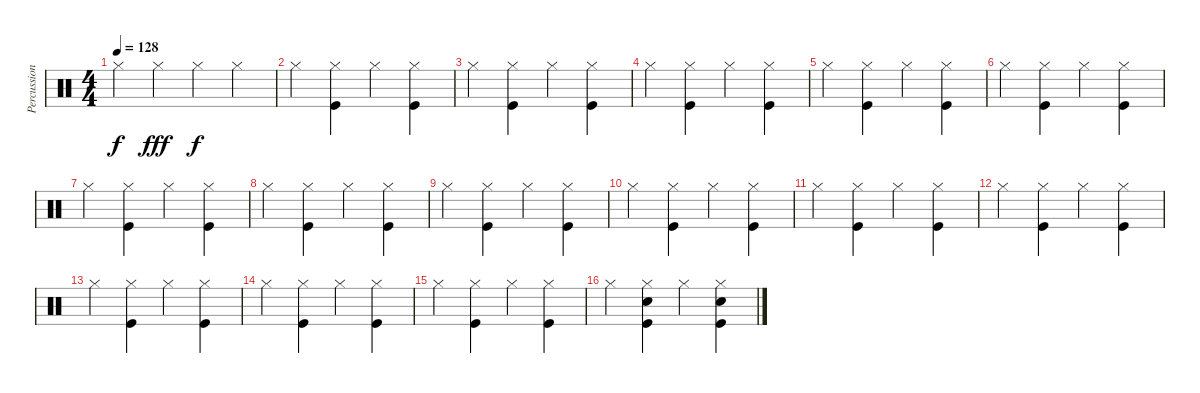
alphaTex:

\track ("Percussion" "Percussion") {instrument percussion}
\staff {score}
\articulation defaults
\ts (4 4)
\tempo 128
\clef neutral
\ks c "Hi-Hat (closed)".4{dy f} "Hi-Hat (closed)".4{dy fff} "Hi-Hat (closed)".4{dy f} "Hi-Hat (closed)".4
|
"Hi-Hat (closed)".4 ("Hi-Hat (closed)" "Kick (hit)").4 "Hi-Hat (closed)".4 ("Hi-Hat (closed)" "Kick (hit)").4 |
"Hi-Hat (closed)".4 ("Hi-Hat (closed)" "Kick (hit)").4 "Hi-Hat (closed)".4 ("Hi-Hat (closed)" "Kick (hit)").4 |
"Hi-Hat (closed)".4 ("Hi-Hat (closed)" "Kick (hit)").4 "Hi-Hat (closed)".4 ("Hi-Hat (closed)" "Kick (hit)").4 |
"Hi-Hat (closed)".4 ("Hi-Hat (closed)" "Kick (hit)").4 "Hi-Hat (closed)".4 ("Hi-Hat (closed)" "Kick (hit)").4 |
"Hi-Hat (closed)".4 ("Hi-Hat (closed)" "Kick (hit)").4 "Hi-Hat (closed)".4 ("Hi-Hat (closed)" "Kick (hit)").4 |
"Hi-Hat (closed)".4 ("Hi-Hat (closed)" "Kick (hit)").4 "Hi-Hat (closed)".4 ("Hi-Hat (closed)" "Kick (hit)").4 |
"Hi-Hat (closed)".4 ("Hi-Hat (closed)" "Kick (hit)").4 "Hi-Hat (closed)".4 ("Hi-Hat (closed)" "Kick (hit)").4 |
"Hi-Hat (closed)".4 ("Hi-Hat (closed)" "Kick (hit)").4 "Hi-Hat (closed)".4 ("Hi-Hat (closed)" "Kick (hit)").4 |
"Hi-Hat (closed)".4 ("Hi-Hat (closed)" "Kick (hit)").4 "Hi-Hat (closed)".4 ("Hi-Hat (closed)" "Kick (hit)").4 |
"Hi-Hat (closed)".4 ("Hi-Hat (closed)" "Kick (hit)").4 "Hi-Hat (closed)".4 ("Hi-Hat (closed)" "Kick (hit)").4 |
"Hi-Hat (closed)".4 ("Hi-Hat (closed)" "Kick (hit)").4 "Hi-Hat (closed)".4 ("Hi-Hat (closed)" "Kick (hit)").4 |
"Hi-Hat (closed)".4 ("Hi-Hat (closed)" "Kick (hit)").4 "Hi-Hat (closed)".4 ("Hi-Hat (closed)" "Kick (hit)").4 |
"Hi-Hat (closed)".4 ("Hi-Hat (closed)" "Kick (hit)").4 "Hi-Hat (closed)".4 ("Hi-Hat (closed)" "Kick (hit)").4 |
"Hi-Hat (closed)".4 ("Hi-Hat (closed)" "Kick (hit)").4 "Hi-Hat (closed)".4 ("Hi-Hat (closed)" "Kick (hit)").4 |
"Hi-Hat (closed)".4 ("Snare (hit) 2" "Hi-Hat (closed)" "Kick (hit)").4 "Hi-Hat (closed)".4 ("Snare (hit) 2" "Hi-Hat (closed)" "Kick (hit)").4
